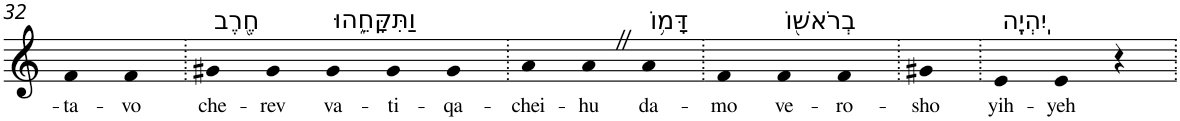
**kern	**text
*part1	*part1
*staff1	*staff1
*I"Piano	*
*I'Pno	*
!!LO:PB:g=z
*clefG2	*
*k[]	*
=32	=32
!	!LO:LY:b
4f	-ta-
!	!LO:LY:b
4f	-vo
=33.	=33.
!LO:TX:a:t=חֶ֖רֶב	!
!	!LO:LY:b
4g#X	che-
!	!LO:LY:b
4g#	-rev
!LO:TX:a:t=וַתִּקָּחֵ֑הוּ	!
!	!LO:LY:b
4g#	va-
!	!LO:LY:b
4g#	-ti-
!	!LO:LY:b
4g#	-qa-
=34.	=34.
!	!LO:LY:b
4a	-chei-
!	!LO:LY:b
4aZ	-hu
!LO:TX:a:t=דָּמ֥וֹ	!
!	!LO:LY:b
4a	da-
=35.	=35.
!	!LO:LY:b
4f	-mo
!LO:TX:a:t=בְרֹאשׁ֖וֹ	!
!	!LO:LY:b
4f	ve-
!	!LO:LY:b
4f	-ro-
=36.	=36.
!	!LO:LY:b
4g#X	-sho
=37.	=37.
!LO:TX:a:t=יִֽהְיֶֽה	!
!	!LO:LY:b
4e	yih-
!	!LO:LY:b
4e	-yeh
4r	.
=.	=.
*-	*-
